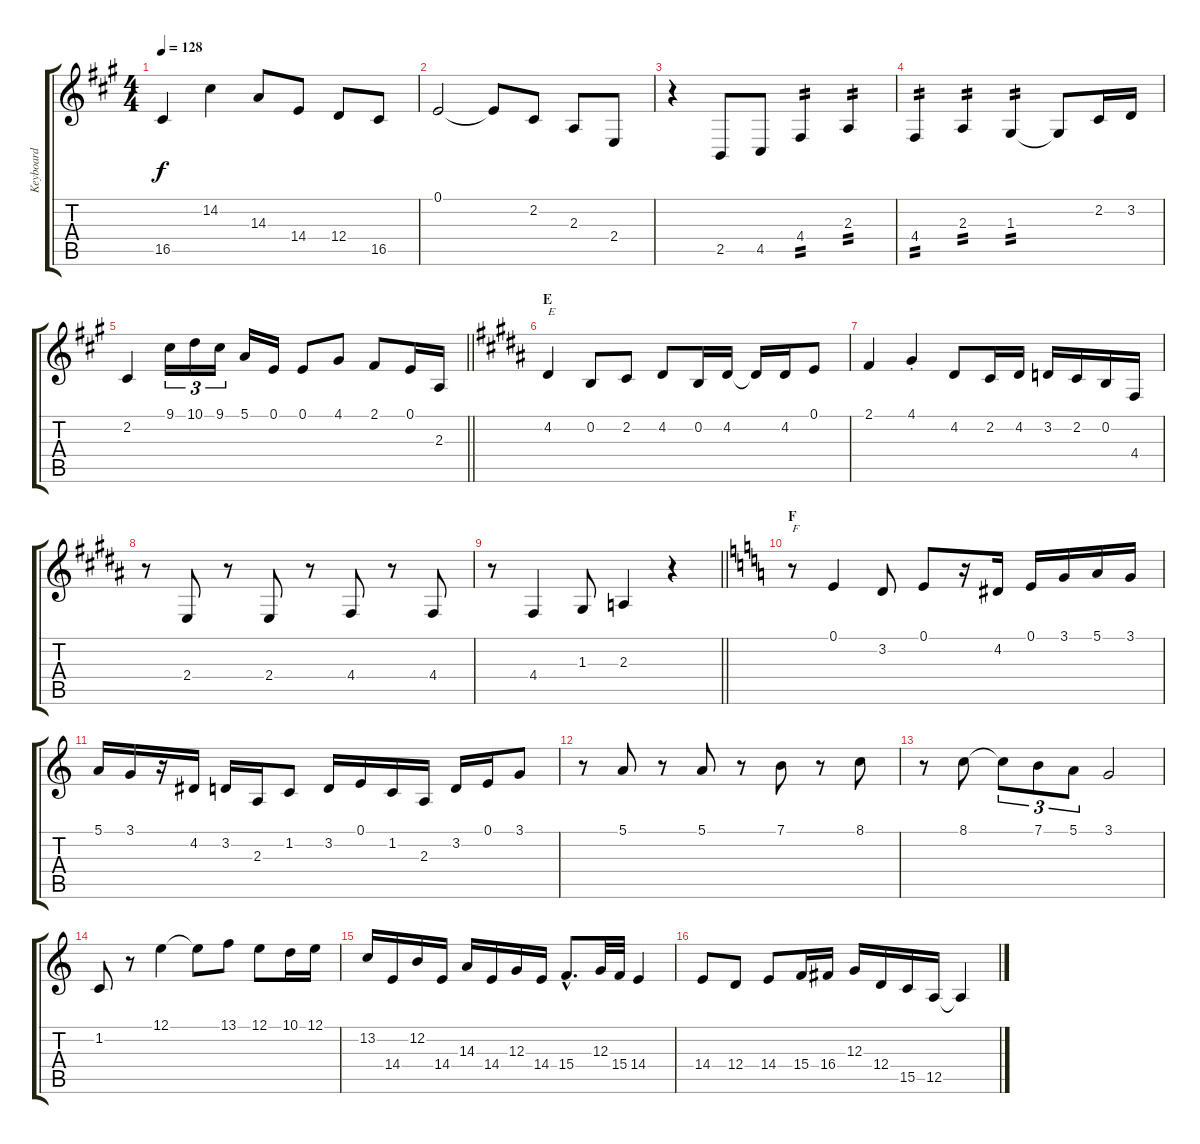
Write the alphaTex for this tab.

\track ("Keyboard" "Keyboard") {instrument violin}
\staff {score tabs}
\tuning (E4 B3 G3 D3 A2 E2) {hide}
\ts (4 4)
\tempo 128
\clef g2
\ks a
16.5.4{dy f} 14.2.4 14.3.8 14.4.8 12.4.8 16.5.8 |
0.1.2 0.1{t}.8 2.2.8 2.3.8 2.4.8 |
r.4 2.5.8 4.5.8 4.4.4{tp 2} 2.3.4{tp 2} |
4.4.4{tp 2} 2.3.4{tp 2} 1.3.4{tp 2} 1.3{t}.8 2.2.16 3.2.16 |
\barLineRight lightlight
2.2.4 9.1.16{tu (3 2)} 10.1.16{tu (3 2)} 9.1.16{tu (3 2)} 5.1.16 0.1.16 0.1.8 4.1.8 2.1.8 0.1.16 2.3.16 |
\section ("" "E")
\ks b
4.2.4{txt "E"} 0.2.8 2.2.8 4.2.8 0.2.16 4.2.16 4.2{t}.16 4.2.16 0.1.8 |
2.1.4 4.1{st}.4 4.2.8 2.2.16 4.2.16 3.2.16 2.2.16 0.2.16 4.4.16 |
r.8 2.4.8 r.8 2.4.8 r.8 4.4.8 r.8 4.4.8 |
\barLineRight lightlight
r.8 4.4.4 1.3.8 2.3.4 r.4 |
\section ("" "F")
\ks c
r.8{txt "F"} 0.1.4 3.2.8 0.1.8 r.16 4.2.16 0.1.16 3.1.16 5.1.16 3.1.16 |
5.1.16 3.1.16 r.16 4.2.16 3.2.16 2.3.16 1.2.8 3.2.16 0.1.16 1.2.16 2.3.16 3.2.16 0.1.16 3.1.8 |
r.8 5.1.8 r.8 5.1.8 r.8 7.1.8 r.8 8.1.8 |
r.8 8.1.8 8.1{t}.8{tu (3 2)} 7.1.8{tu (3 2)} 5.1.8{tu (3 2)} 3.1.2 |
1.2.8 r.8 12.1.4 12.1{t}.8 13.1.8 12.1.8 10.1.16 12.1.16 |
13.2.16 14.4.16 12.2.16 14.4.16 14.3.16 14.4.16 12.3.16 14.4.16 15.4{hac}.8{d} 12.3.32 15.4.32 14.4.4 |
14.4.8 12.4.8 14.4.8 15.4.16 16.4.16 12.3.16 12.4.16 15.5.16 12.5.16 12.5{t}.4
